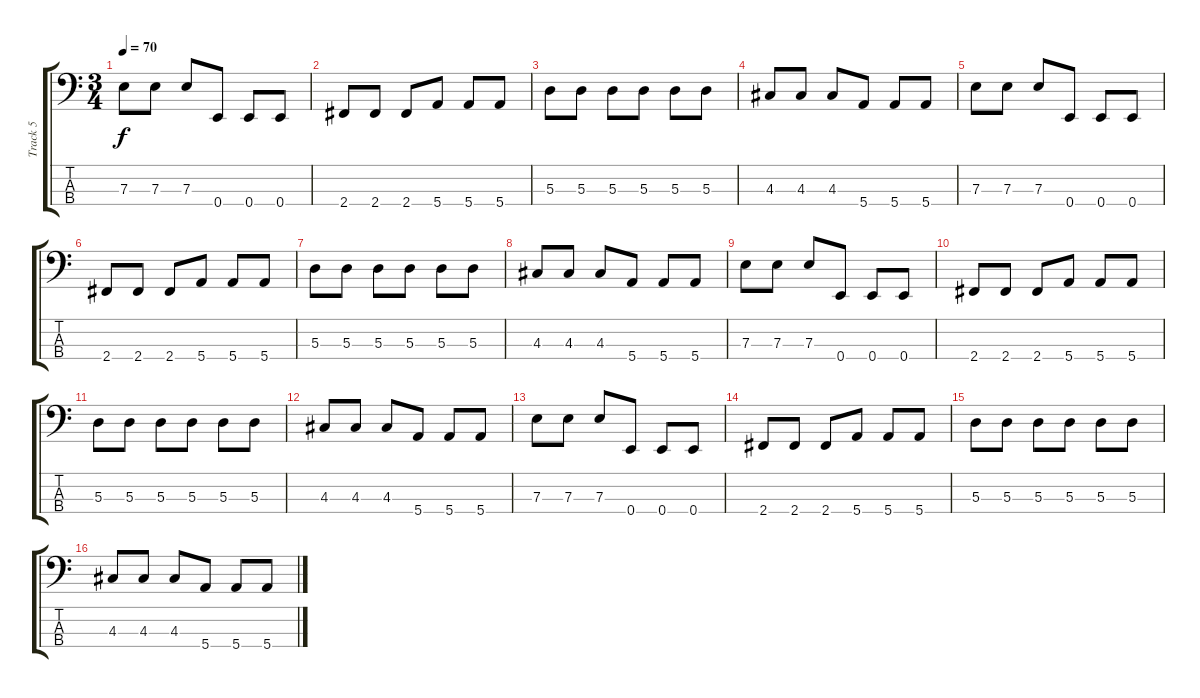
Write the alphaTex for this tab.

\track ("Track 5" "Track 5") {instrument electricbasspick}
\staff {score tabs}
\tuning (G2 D2 A1 E1) {hide}
\ts (3 4)
\tempo 70
\clef f4
\ks c
7.3.8{dy f} 7.3.8 7.3.8 0.4.8 0.4.8 0.4.8 |
2.4.8 2.4.8 2.4.8 5.4.8 5.4.8 5.4.8 |
5.3.8 5.3.8 5.3.8 5.3.8 5.3.8 5.3.8 |
4.3.8 4.3.8 4.3.8 5.4.8 5.4.8 5.4.8 |
7.3.8 7.3.8 7.3.8 0.4.8 0.4.8 0.4.8 |
2.4.8 2.4.8 2.4.8 5.4.8 5.4.8 5.4.8 |
5.3.8 5.3.8 5.3.8 5.3.8 5.3.8 5.3.8 |
4.3.8 4.3.8 4.3.8 5.4.8 5.4.8 5.4.8 |
7.3.8 7.3.8 7.3.8 0.4.8 0.4.8 0.4.8 |
2.4.8 2.4.8 2.4.8 5.4.8 5.4.8 5.4.8 |
5.3.8 5.3.8 5.3.8 5.3.8 5.3.8 5.3.8 |
4.3.8 4.3.8 4.3.8 5.4.8 5.4.8 5.4.8 |
7.3.8 7.3.8 7.3.8 0.4.8 0.4.8 0.4.8 |
2.4.8 2.4.8 2.4.8 5.4.8 5.4.8 5.4.8 |
5.3.8 5.3.8 5.3.8 5.3.8 5.3.8 5.3.8 |
4.3.8 4.3.8 4.3.8 5.4.8 5.4.8 5.4.8
